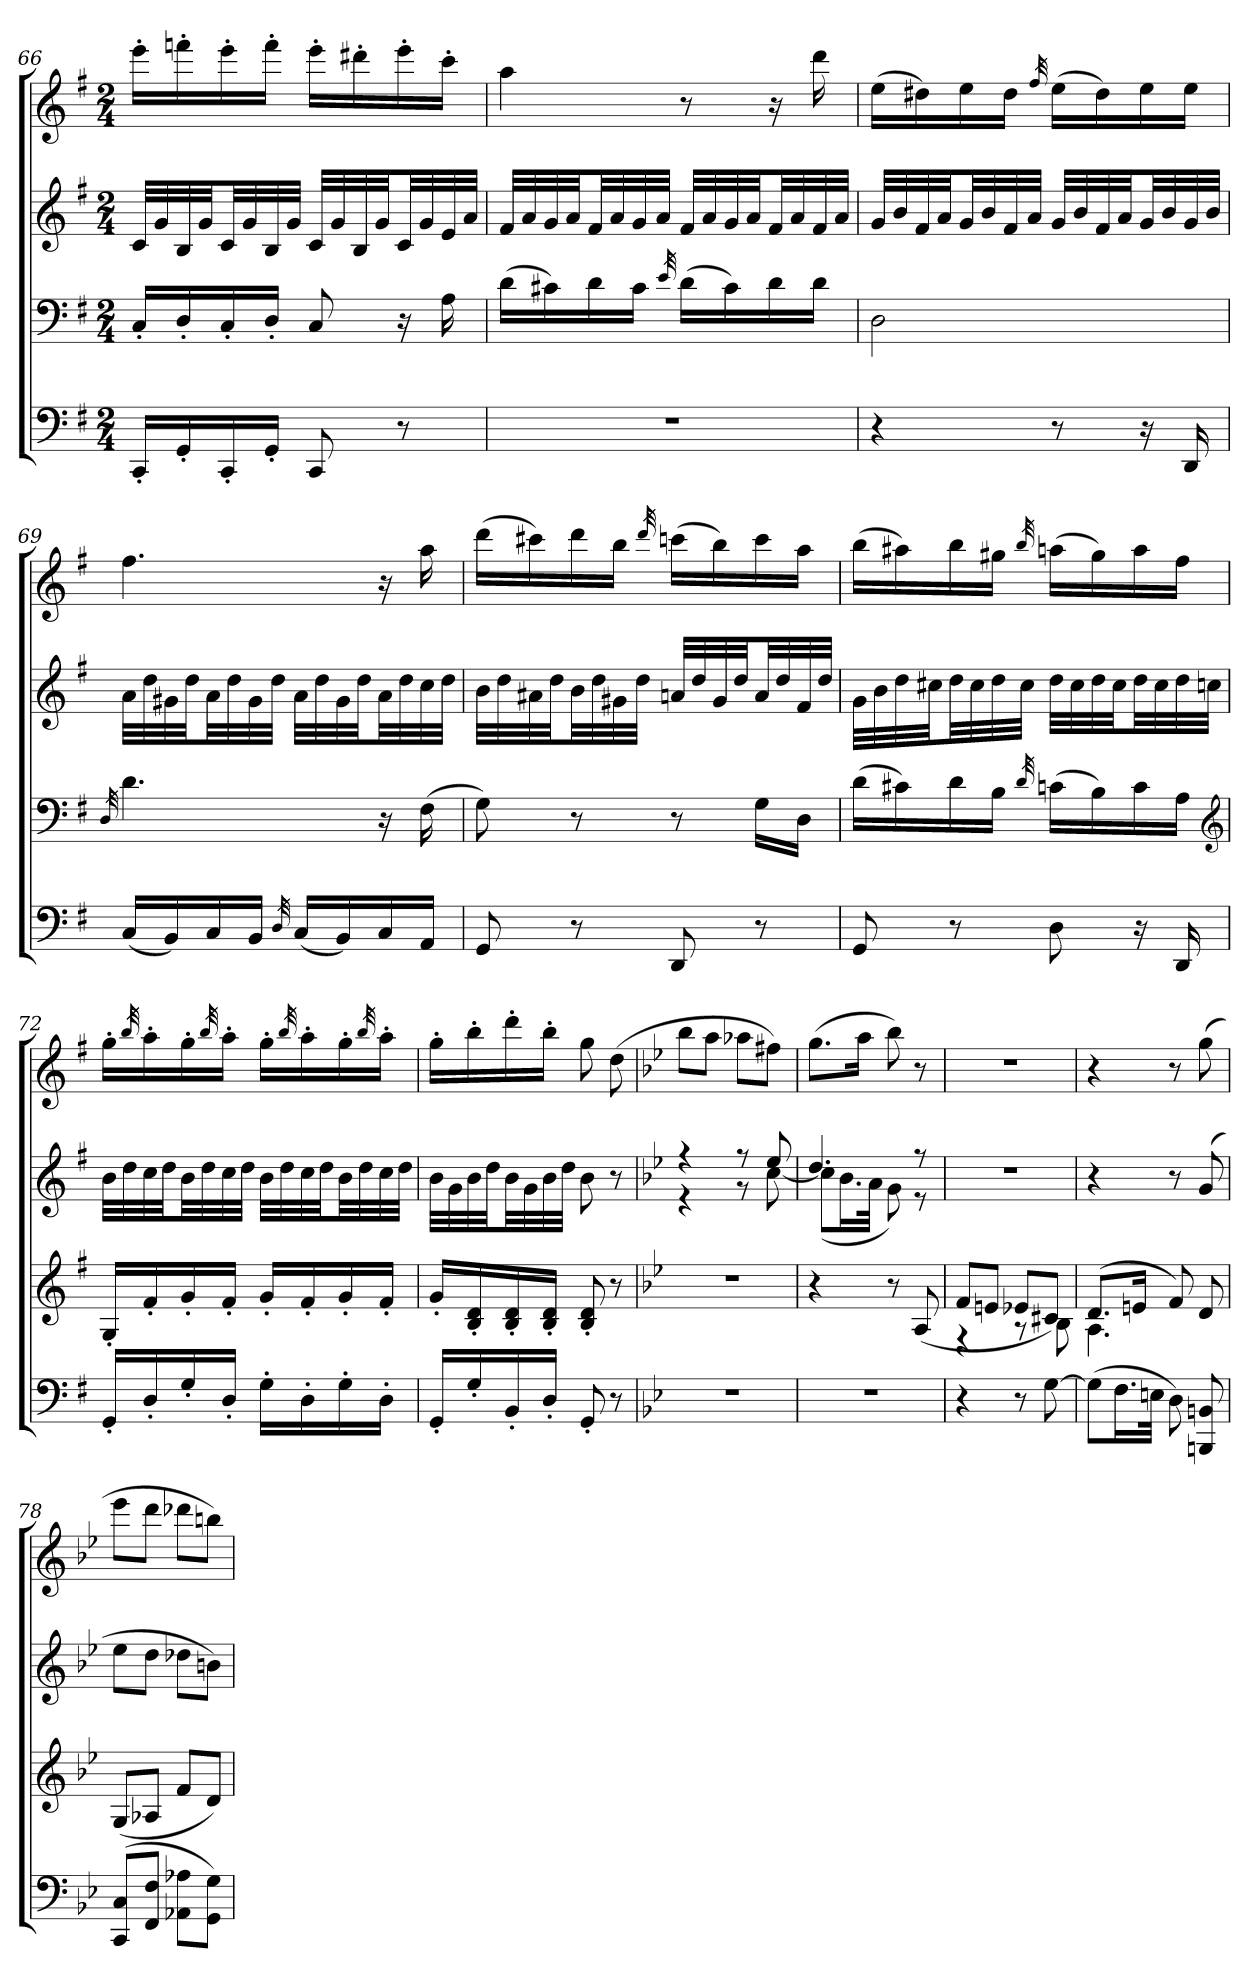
**kern	**kern	**kern	**kern
*part4	*part3	*part2	*part1
*staff4	*staff3	*staff2	*staff1
*clefF4	*clefF4	*clefG2	*clefG2
*k[f#]	*k[f#]	*k[f#]	*k[f#]
*M2/4	*M2/4	*M2/4	*M2/4
=66	=66	=66	=66
16CC'LL	16C'LL	32cLLL	16eee'LL
.	.	32g	.
16GG'	16D'	32B	16fffn'
.	.	32gJJ	.
16CC'	16C'	32cLL	16eee'
.	.	32g	.
16GG'JJ	16D'JJ	32B	16fff'JJ
.	.	32gJJJ	.
8CC	8C	32cLLL	16eee'LL
.	.	32g	.
.	.	32B	16ddd#X'
.	.	32gJJ	.
8r	16r	32cLL	16eee'
.	.	32g	.
.	16A	32e	16ccc'JJ
.	.	32aJJJ	.
=67	=67	=67	=67
2r	(16dLL	32f#LLL	4aa
.	.	32a	.
.	16c#X)	32g	.
.	.	32aJJ	.
.	16d	32f#LL	.
.	.	32a	.
.	16c#JJ	32g	.
.	.	32aJJJ	.
.	32qe	.	.
.	(16dLL	32f#LLL	8r
.	.	32a	.
.	16c#)	32g	.
.	.	32aJJ	.
.	16d	32f#LL	16r
.	.	32a	.
.	16dJJ	32f#	16ddd
.	.	32aJJJ	.
=68	=68	=68	=68
4r	2D	32gLLL	(16eeLL
.	.	32b	.
.	.	32f#	16dd#X)
.	.	32aJJ	.
.	.	32gLL	16ee
.	.	32b	.
.	.	32f#	16dd#JJ
.	.	32aJJJ	.
.	.	.	32qff#
8r	.	32gLLL	(16eeLL
.	.	32b	.
.	.	32f#	16dd#)
.	.	32aJJ	.
16r	.	32gLL	16ee
.	.	32b	.
16DD	.	32g	16eeJJ
.	.	32bJJJ	.
=69	=69	=69	=69
.	32qD	.	.
(16CLL	4.d	32aLLL	4.ff#
.	.	32dd	.
16BB)	.	32g#X	.
.	.	32ddJJ	.
16C	.	32aLL	.
.	.	32dd	.
16BBJJ	.	32g#	.
.	.	32ddJJJ	.
32qD	.	.	.
(16CLL	.	32aLLL	.
.	.	32dd	.
16BB)	.	32g#	.
.	.	32ddJJ	.
16C	16r	32aLL	16r
.	.	32dd	.
16AAJJ	(16F#	32cc	16aa
.	.	32ddJJJ	.
=70	=70	=70	=70
8GG	8G)	32bLLL	(16dddLL
.	.	32dd	.
.	.	32a#X	16ccc#X)
.	.	32ddJJ	.
8r	8r	32bLL	16ddd
.	.	32dd	.
.	.	32g#X	16bbJJ
.	.	32ddJJJ	.
.	.	.	32qddd
8DD	8r	32anLLL	(16cccnLL
.	.	32dd	.
.	.	32g#	16bb)
.	.	32ddJJ	.
8r	16GLL	32aLL	16ccc
.	.	32dd	.
.	16DJJ	32f#	16aaJJ
.	.	32ddJJJ	.
=71	=71	=71	=71
8GG	(16dLL	32gLLL	(16bbLL
.	.	32b	.
.	16c#X)	32dd	16aa#X)
.	.	32cc#XJJ	.
8r	16d	32ddLL	16bb
.	.	32cc#	.
.	16BJJ	32dd	16gg#XJJ
.	.	32cc#JJJ	.
.	32qd	.	32qbb
8D	(16cnLL	32ddLLL	(16aanLL
.	.	32cc#	.
.	16B)	32dd	16gg#)
.	.	32cc#JJ	.
16r	16c	32ddLL	16aa
.	.	32cc#	.
16DD	16AJJ	32dd	16ff#JJ
.	.	32ccnJJJ	.
*	*clefG2	*	*
=72	=72	=72	=72
16GG'LL	16G'LL	32bLLL	16gg'LL
.	.	32dd	.
.	.	.	32qbb
16D'	16f#'	32cc	16aa'
.	.	32ddJJ	.
16G'	16g'	32bLL	16gg'
.	.	32dd	.
.	.	.	32qbb
16D'JJ	16f#'JJ	32cc	16aa'JJ
.	.	32ddJJJ	.
16G'LL	16g'LL	32bLLL	16gg'LL
.	.	32dd	.
.	.	.	32qbb
16D'	16f#'	32cc	16aa'
.	.	32ddJJ	.
16G'	16g'	32bLL	16gg'
.	.	32dd	.
.	.	.	32qbb
16D'JJ	16f#'JJ	32cc	16aa'JJ
.	.	32ddJJJ	.
=73	=73	=73	=73
16GG'LL	16g'LL	32bLLL	16gg'LL
.	.	32g	.
16G'	16B' 16d'	32b	16bb'
.	.	32ddJJ	.
16BB'	16B' 16d'	32bLL	16ddd'
.	.	32g	.
16D'JJ	16B' 16d'JJ	32b	16bb'JJ
.	.	32ddJJJ	.
8GG'	8B' 8d'	8b	8gg
8r	8r	8r	(8dd
=74	=74	=74	=74
*k[b-e-]	*k[b-e-]	*k[b-e-]	*k[b-e-]
*	*	*^	*
2r	2r	4r	4r	8bb-L
.	.	.	.	8aaJ
.	.	8r	8r	8aa-XL
.	.	8ee-	[8cc	8ff#XJ)
=75	=75	=75	=75	=75
2r	4r	4.dd	(8ccL]	(8.ggL
.	.	.	16.b-L	.
.	.	.	.	16aaJk
.	.	.	32aJJk	.
.	8r	.	8g)	8bb-)
.	(8A	8r	8r	8r
*	*	*v	*v	*
=76	=76	=76	=76
*	*^	*	*
4r	8fL	4r	2r	2r
.	8enJ	.	.	.
8r	8e-XL	8r	.	.
[8G	8c#XJ)	8B-	.	.
=77	=77	=77	=77	=77
(8GL]	(8.dL	4.A	4r	4r
16.FL	.	.	.	.
.	16enJk	.	.	.
32EnJJk	.	.	.	.
8D)	8f)	.	8r	8r
8BBBn 8BBn	8d	8ryy	(8g	(8gg
*	*v	*v	*	*
=78	=78	=78	=78
(8CC 8CL	(8GL	8ee-L	8eee-L
8FF 8FJ	8A-XJ	8ddJ	8dddJ
8AA-X 8A-XL	8fL	8dd-XL	8ddd-XL
8GG 8GJ)	8dJ)	8bnJ)	8bbnJ)
=	=	=	=
*-	*-	*-	*-
